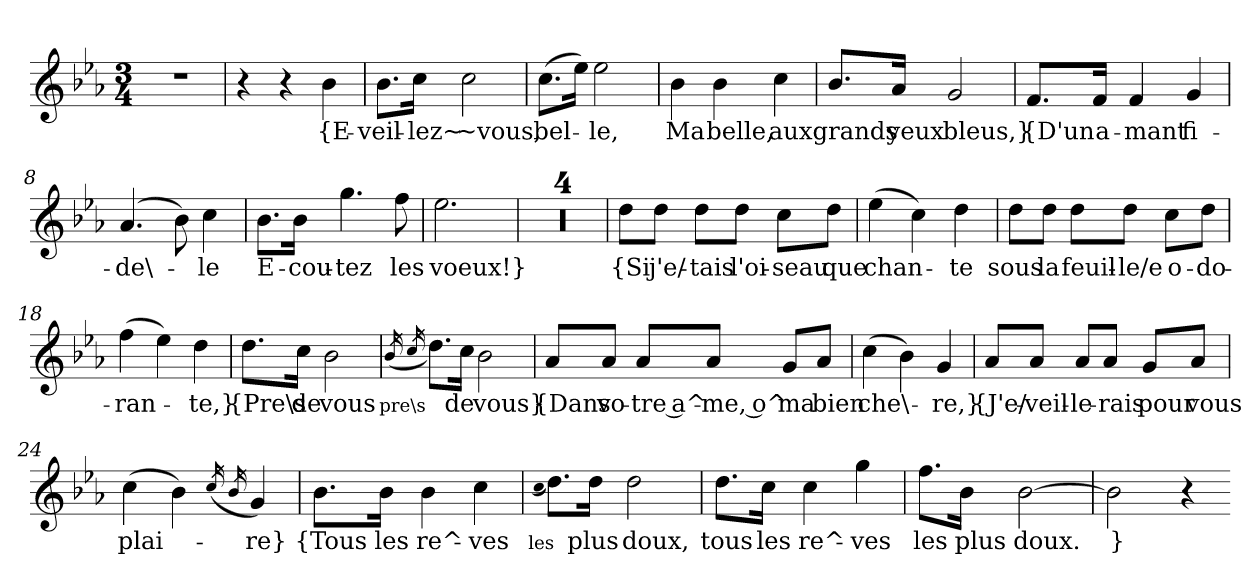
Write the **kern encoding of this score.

**kern	**text
*part1	*part1
*staff1	*staff1
*clefG2	*
*k[b-e-a-]	*
*M3/4	*
=1	=1
2.r	.
=2	=2
4r	.
4r	.
4b-	{E-
=3	=3
8.b-\L	-veil-
16cc\Jk	-lez~
2cc	~vous,
=4	=4
(8.cc\L	bel-
16ee-\Jk)	.
2ee-	-le,
=5	=5
4b-	Ma
4b-	belle,
4cc	aux
=6	=6
8.b-/L	grands
16a-/Jk	yeux
2g	bleus,}
=7	=7
8.f/L	{D'un
16f/Jk	a-
4f	-mant
4g	fi-
=8	=8
(4.a-	-de\-
8b-)	.
4cc	-le
=9	=9
8.b-\L	E-
16b-\Jk	-cou-
4.gg	-tez
8ff	les
=10	=10
2.ee-	voeux!}
=11	=11
2.r	.
=12	=12
2.r	.
=13	=13
2.r	.
=14	=14
2.r	.
=15	=15
8dd\L	{Si
8dd\J	j'e/-
8dd\L	-tais
8dd\J	l'oi-
8cc\L	-seau
8dd\J	que
=16	=16
(4ee-	chan-
4cc)	.
4dd	-te
=17	=17
8dd\L	sous
8dd\J	la
8dd\L	feuil-
8dd\J	-le/e
8cc\L	o-
8dd\J	-do-
=18	=18
(4ff	-ran-
4ee-)	.
4dd	-te,}
=19	=19
8.dd\L	{Pre\s
16cc\Jk	de
2b-	vous
=20	=20
(16qb-	pre\s
16qcc	.
8.dd\L)	.
16cc\Jk	de
2b-	vous}
=21	=21
8a-/L	{Dans
8a-/J	vo-
8a-/L	-tre a^-
8a-/J	-me, o^
8g/L	ma
8a-/J	bien
=22	=22
(4cc	che\-
4b-)	.
4g	-re,}
=23	=23
8a-/L	{J'e/-
8a-/J	-veil-
8a-/L	-le-
8a-/J	-rais
8g/L	pour
8a-/J	vous
=24	=24
(4cc	plai-
4b-)	.
(16qcc	.
16qb-	.
4g)	-re}
=25	=25
8.b-\L	{Tous
16b-\Jk	les
4b-	re^-
4cc	-ves
=26	=26
(qcc	les
8.dd\L)	.
16dd\Jk	plus
2dd	doux,
=27	=27
8.dd\L	tous
16cc\Jk	les
4cc	re^-
4gg	-ves
=28	=28
8.ff\L	les
16b-\Jk	plus
[2b-	doux.
=29	=29
2b-]	}
4r	.
=-	=-
*-	*-
